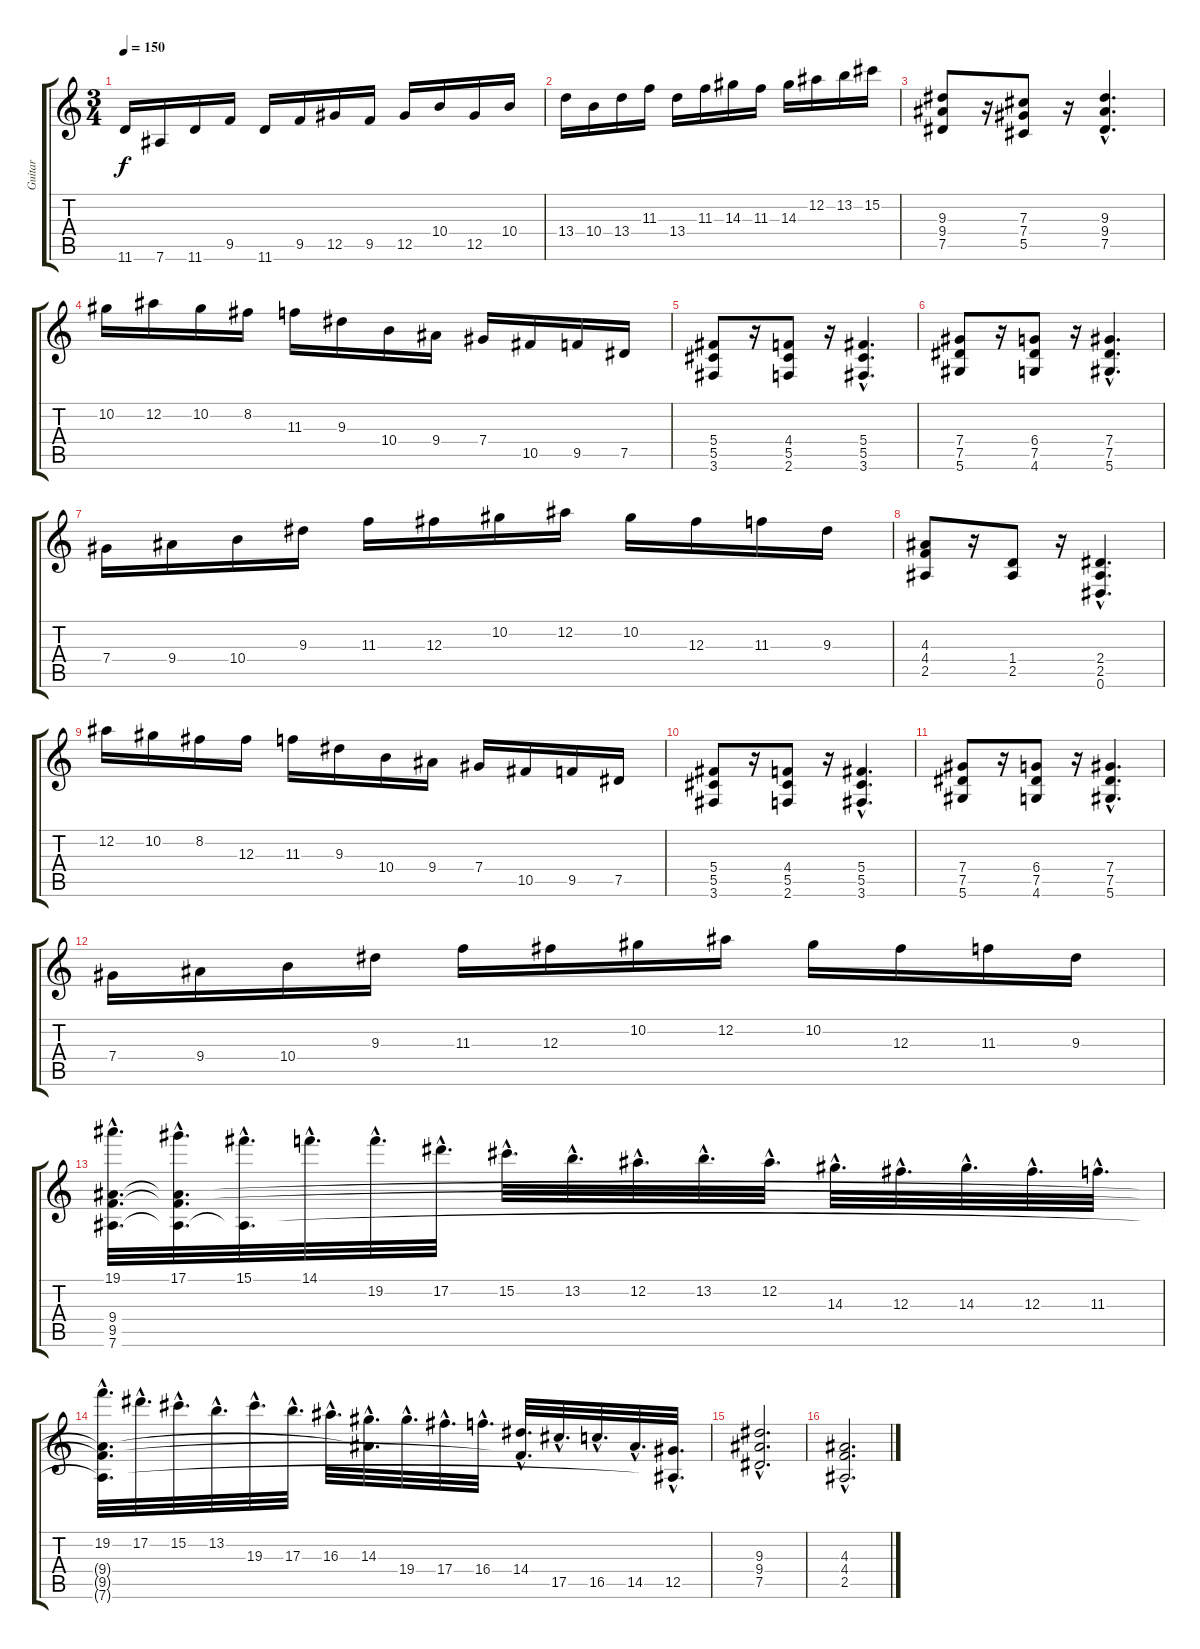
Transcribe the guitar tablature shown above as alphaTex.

\track ("Guitar" "Guitar") {instrument distortionguitar}
\staff {score tabs}
\tuning (Eb4 Bb3 Gb3 Db3 Ab2 Eb2) {hide}
\ts (3 4)
\tempo 150
\clef g2
\ks c
11.6.16{dy f instrument distortionguitar} 7.6.16 11.6.16 9.5.16 11.6.16 9.5.16 12.5.16 9.5.16 12.5.16 10.4.16 12.5.16 10.4.16 |
13.4.16 10.4.16 13.4.16 11.3.16 13.4.16 11.3.16 14.3.16 11.3.16 14.3.16 12.2.16 13.2.16 15.2.16 |
(9.3 9.4 7.5).8 r.16 (7.3 7.4 5.5).8 r.16 (9.3{hac} 9.4{hac} 7.5{hac}).4{d} |
10.2.16 12.2.16 10.2.16 8.2.16 11.3.16 9.3.16 10.4.16 9.4.16 7.4.16 10.5.16 9.5.16 7.5.16 |
(5.4 5.5 3.6).8 r.16 (4.4 5.5 2.6).8 r.16 (5.4{hac} 5.5{hac} 3.6{hac}).4{d} |
(7.4 7.5 5.6).8 r.16 (6.4 7.5 4.6).8 r.16 (7.4{hac} 7.5{hac} 5.6{hac}).4{d} |
7.4.16 9.4.16 10.4.16 9.3.16 11.3.16 12.3.16 10.2.16 12.2.16 10.2.16 12.3.16 11.3.16 9.3.16 |
(4.3 4.4 2.5).8 r.16 (1.4 2.5).8 r.16 (2.4{hac} 2.5{hac} 0.6{hac}).4{d} |
12.2.16 10.2.16 8.2.16 12.3.16 11.3.16 9.3.16 10.4.16 9.4.16 7.4.16 10.5.16 9.5.16 7.5.16 |
(5.4 5.5 3.6).8 r.16 (4.4 5.5 2.6).8 r.16 (5.4{hac} 5.5{hac} 3.6{hac}).4{d} |
(7.4 7.5 5.6).8 r.16 (6.4 7.5 4.6).8 r.16 (7.4{hac} 7.5{hac} 5.6{hac}).4{d} |
7.4.16 9.4.16 10.4.16 9.3.16 11.3.16 12.3.16 10.2.16 12.2.16 10.2.16 12.3.16 11.3.16 9.3.16 |
(19.1{hac} 9.4{hac} 9.5{hac} 7.6{hac}).32{d} (17.1{hac} 9.4{hac t} 9.5{hac t} 7.6{hac t}).32{d} (15.1{hac} 7.6{hac t}).32{d} 14.1{hac}.32{d} 19.2{hac}.32{d} 17.2{hac}.32{d} 15.2{hac}.32{d} 13.2{hac}.32{d} 12.2{hac}.32{d} 13.2{hac}.32{d} 12.2{hac}.32{d} 14.3{hac}.32{d} 12.3{hac}.32{d} 14.3{hac}.32{d} 12.3{hac}.32{d} 11.3{hac}.32{d} |
(19.2{hac} 9.4{hac t} 9.5{hac t} 7.6{hac t}).32{d} 17.2{hac}.32{d} 15.2{hac}.32{d} 13.2{hac}.32{d} 19.3{hac}.32{d} 17.3{hac}.32{d} 16.3{hac}.32{d} (14.3{hac} 9.4{hac t}).32{d} 19.4{hac}.32{d} 17.4{hac}.32{d} 16.4{hac}.32{d} (14.4{hac} 9.5{hac t}).32{d} 17.5{hac}.32{d} 16.5{hac}.32{d} 14.5{hac}.32{d} (12.5{hac} 7.6{hac t}).32{d} |
(9.3{hac} 9.4{hac} 7.5{hac}).2{d} |
(4.3{hac} 4.4{hac} 2.5{hac}).2{d}
